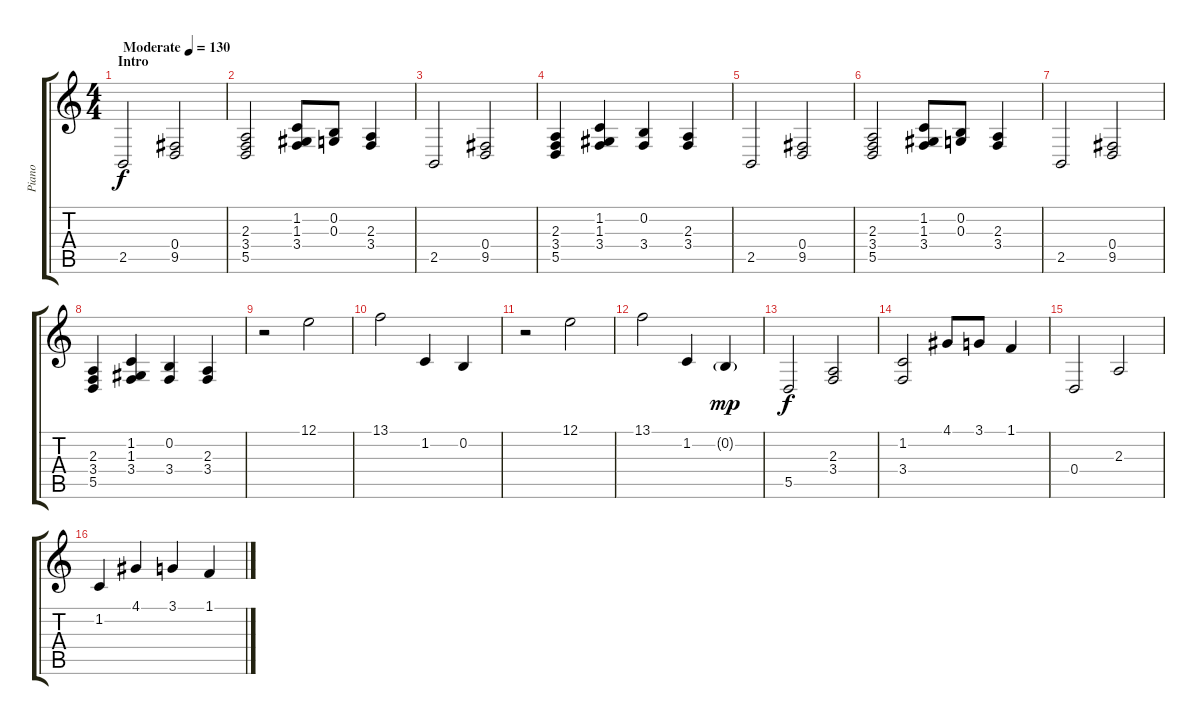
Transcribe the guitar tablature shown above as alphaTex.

\track ("Piano" "Piano") {instrument brightacousticpiano}
\staff {score tabs}
\tuning (E4 B3 G3 D3 A2 E2) {hide}
\ts (4 4)
\section ("" "Intro ")
\tempo (130 "Moderate")
\clef g2
\ks c
2.5.2{dy f instrument brightacousticpiano} (0.4 9.5).2 |
(2.3 3.4 5.5).2 (1.2 1.3 3.4).8 (0.2 0.3).8 (2.3 3.4).4 |
2.5.2 (0.4 9.5).2 |
(2.3 3.4 5.5).4 (1.2 1.3 3.4).4 (0.2 3.4).4 (2.3 3.4).4 |
2.5.2 (0.4 9.5).2 |
(2.3 3.4 5.5).2 (1.2 1.3 3.4).8 (0.2 0.3).8 (2.3 3.4).4 |
2.5.2 (0.4 9.5).2 |
(2.3 3.4 5.5).4 (1.2 1.3 3.4).4 (0.2 3.4).4 (2.3 3.4).4 |
r.2 12.1.2 |
13.1.2 1.2.4 0.2.4 |
r.2 12.1.2 |
13.1.2 1.2.4 0.2{g}.4{dy mp} |
5.5.2{dy f} (2.3 3.4).2 |
(1.2 3.4).2 4.1.8 3.1.8 1.1.4 |
0.4.2 2.3.2 |
1.2.4 4.1.4 3.1.4 1.1.4
